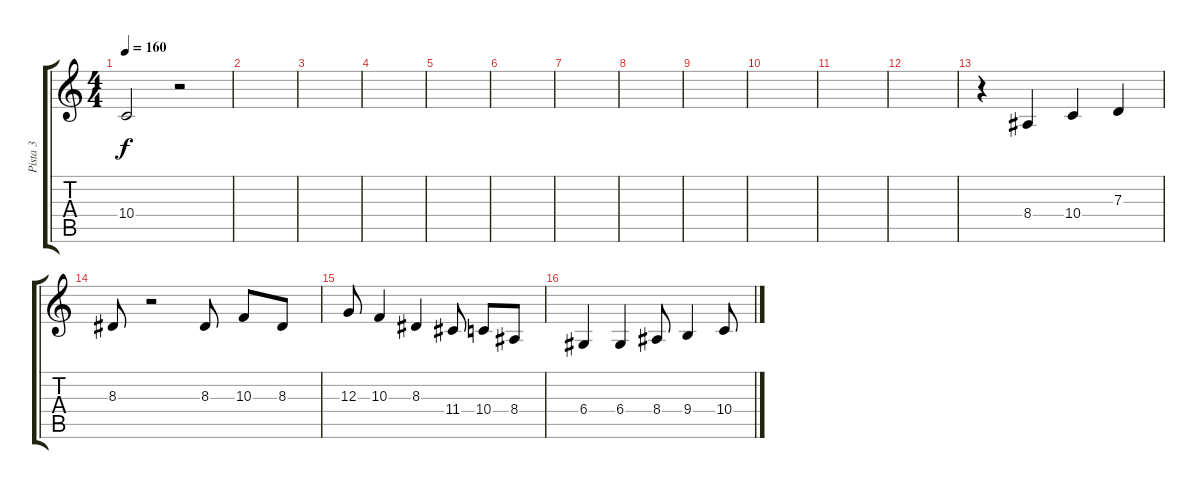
\track ("Pista 3" "Pista 3") {instrument trombone}
\staff {score tabs}
\tuning (E4 B3 G3 D3 A2 E2) {hide}
\ts (4 4)
\tempo 160
\clef g2
\ks c
10.4{t}.2{dy f} r.2 |
|
|
|
|
|
|
|
|
|
|
|
r.4 8.4.4 10.4.4 7.3.4 |
8.3.8 r.2 8.3.8 10.3.8 8.3.8 |
12.3.8 10.3.4 8.3.4 11.4.8 10.4.8 8.4.8 |
6.4.4 6.4.4 8.4.8 9.4.4 10.4.8
